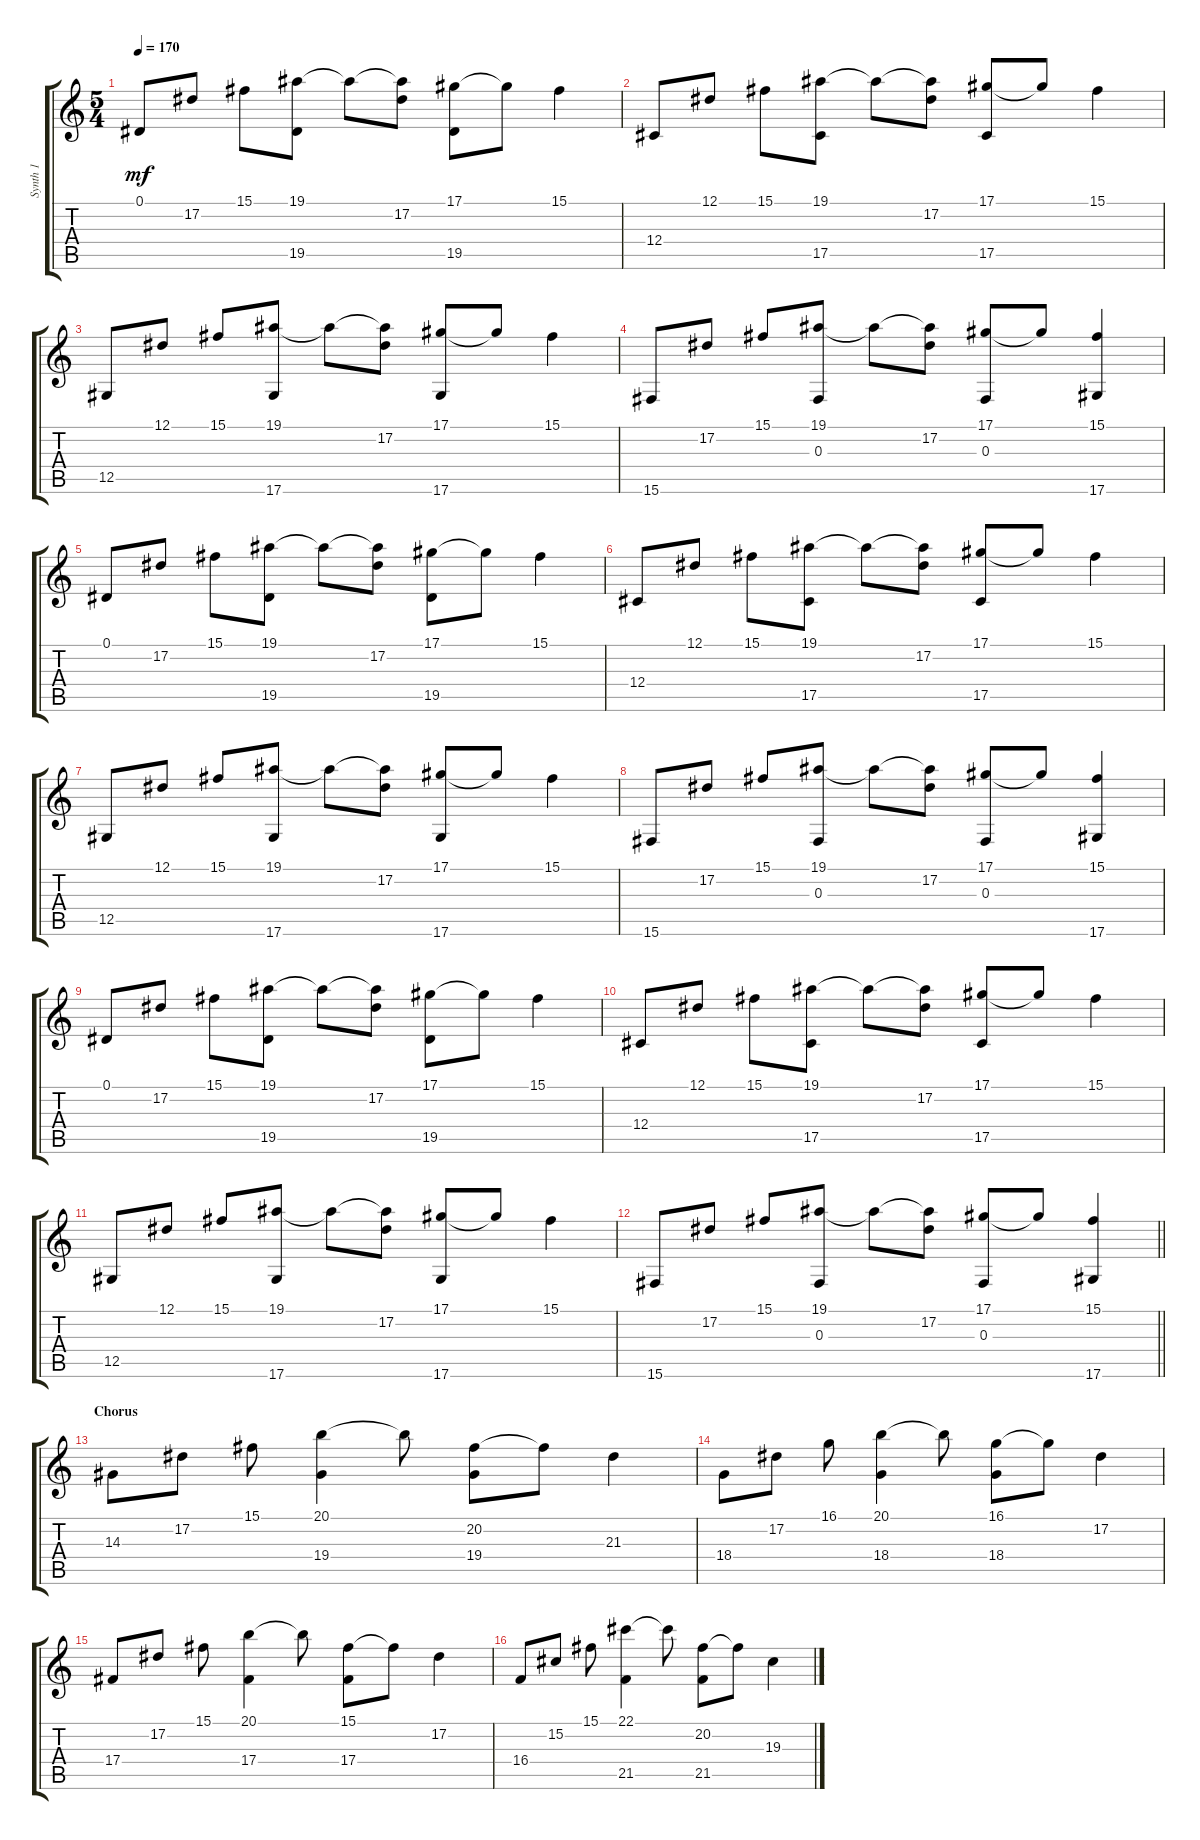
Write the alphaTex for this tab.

\track ("Synth 1" "Synth 1") {instrument vibraphone}
\staff {score tabs}
\tuning (Eb4 Bb3 Gb3 Db3 Ab2 Eb2) {hide}
\ts (5 4)
\tempo 170
\clef g2
\ks c
0.1.8{dy mf} 17.2.8 15.1.8 (19.1 19.5).8 19.1{t}.8 (19.1{t} 17.2).8 (17.1 19.5).8 17.1{t}.8 15.1.4 |
12.4.8 12.1.8 15.1.8 (19.1 17.5).8 19.1{t}.8 (19.1{t} 17.2).8 (17.1 17.5).8 17.1{t}.8 15.1.4 |
12.5.8 12.1.8 15.1.8 (19.1 17.6).8 19.1{t}.8 (19.1{t} 17.2).8 (17.1 17.6).8 17.1{t}.8 15.1.4 |
15.6.8 17.2.8 15.1.8 (19.1 0.3).8 19.1{t}.8 (19.1{t} 17.2).8 (17.1 0.3).8 17.1{t}.8 (15.1 17.6).4 |
0.1.8 17.2.8 15.1.8 (19.1 19.5).8 19.1{t}.8 (19.1{t} 17.2).8 (17.1 19.5).8 17.1{t}.8 15.1.4 |
12.4.8 12.1.8 15.1.8 (19.1 17.5).8 19.1{t}.8 (19.1{t} 17.2).8 (17.1 17.5).8 17.1{t}.8 15.1.4 |
12.5.8 12.1.8 15.1.8 (19.1 17.6).8 19.1{t}.8 (19.1{t} 17.2).8 (17.1 17.6).8 17.1{t}.8 15.1.4 |
15.6.8 17.2.8 15.1.8 (19.1 0.3).8 19.1{t}.8 (19.1{t} 17.2).8 (17.1 0.3).8 17.1{t}.8 (15.1 17.6).4 |
0.1.8 17.2.8 15.1.8 (19.1 19.5).8 19.1{t}.8 (19.1{t} 17.2).8 (17.1 19.5).8 17.1{t}.8 15.1.4 |
12.4.8 12.1.8 15.1.8 (19.1 17.5).8 19.1{t}.8 (19.1{t} 17.2).8 (17.1 17.5).8 17.1{t}.8 15.1.4 |
12.5.8 12.1.8 15.1.8 (19.1 17.6).8 19.1{t}.8 (19.1{t} 17.2).8 (17.1 17.6).8 17.1{t}.8 15.1.4 |
\barLineRight lightlight
15.6.8 17.2.8 15.1.8 (19.1 0.3).8 19.1{t}.8 (19.1{t} 17.2).8 (17.1 0.3).8 17.1{t}.8 (15.1 17.6).4 |
\section ("" "Chorus")
14.3.8 17.2.8 15.1.8 (20.1 19.4).4 20.1{t}.8 (20.2 19.4).8 20.2{t}.8 21.3.4 |
18.4.8 17.2.8 16.1.8 (20.1 18.4).4 20.1{t}.8 (16.1 18.4).8 16.1{t}.8 17.2.4 |
17.4.8 17.2.8 15.1.8 (20.1 17.4).4 20.1{t}.8 (15.1 17.4).8 15.1{t}.8 17.2.4 |
16.4.8 15.2.8 15.1.8 (22.1 21.5).4 22.1{t}.8 (20.2 21.5).8 20.2{t}.8 19.3.4
